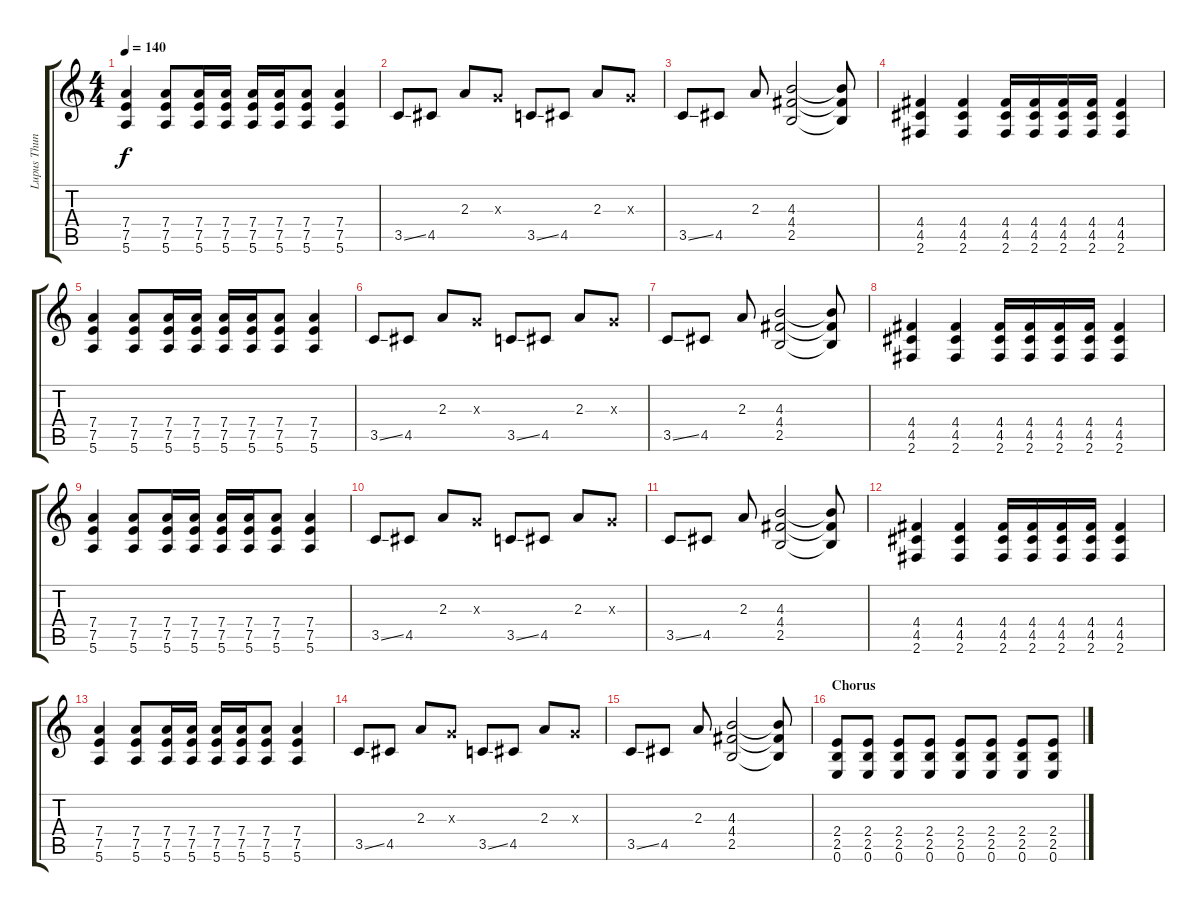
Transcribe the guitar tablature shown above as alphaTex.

\track ("Lupus Thunder" "Lupus Thun") {instrument overdrivenguitar}
\staff {score tabs}
\tuning (E4 B3 G3 D3 A2 E2) {hide}
\ts (4 4)
\tempo 140
\clef g2
\ks c
(7.4 7.5 5.6).4{dy f} (7.4 7.5 5.6).8 (7.4 7.5 5.6).16 (7.4 7.5 5.6).16 (7.4 7.5 5.6).16 (7.4 7.5 5.6).16 (7.4 7.5 5.6).8 (7.4 7.5 5.6).4 |
3.5{ss}.8 4.5.8 2.3.8 0.3{x}.8 3.5{ss}.8 4.5.8 2.3.8 0.3{x}.8 |
3.5{ss}.8 4.5.8 2.3.8 (4.3 4.4 2.5).2 (4.3{t} 4.4{t} 2.5{t}).8 |
(4.4 4.5 2.6).4 (4.4 4.5 2.6).4 (4.4 4.5 2.6).16 (4.4 4.5 2.6).16 (4.4 4.5 2.6).16 (4.4 4.5 2.6).16 (4.4 4.5 2.6).4 |
(7.4 7.5 5.6).4 (7.4 7.5 5.6).8 (7.4 7.5 5.6).16 (7.4 7.5 5.6).16 (7.4 7.5 5.6).16 (7.4 7.5 5.6).16 (7.4 7.5 5.6).8 (7.4 7.5 5.6).4 |
3.5{ss}.8 4.5.8 2.3.8 0.3{x}.8 3.5{ss}.8 4.5.8 2.3.8 0.3{x}.8 |
3.5{ss}.8 4.5.8 2.3.8 (4.3 4.4 2.5).2 (4.3{t} 4.4{t} 2.5{t}).8 |
(4.4 4.5 2.6).4 (4.4 4.5 2.6).4 (4.4 4.5 2.6).16 (4.4 4.5 2.6).16 (4.4 4.5 2.6).16 (4.4 4.5 2.6).16 (4.4 4.5 2.6).4 |
(7.4 7.5 5.6).4 (7.4 7.5 5.6).8 (7.4 7.5 5.6).16 (7.4 7.5 5.6).16 (7.4 7.5 5.6).16 (7.4 7.5 5.6).16 (7.4 7.5 5.6).8 (7.4 7.5 5.6).4 |
3.5{ss}.8 4.5.8 2.3.8 0.3{x}.8 3.5{ss}.8 4.5.8 2.3.8 0.3{x}.8 |
3.5{ss}.8 4.5.8 2.3.8 (4.3 4.4 2.5).2 (4.3{t} 4.4{t} 2.5{t}).8 |
(4.4 4.5 2.6).4 (4.4 4.5 2.6).4 (4.4 4.5 2.6).16 (4.4 4.5 2.6).16 (4.4 4.5 2.6).16 (4.4 4.5 2.6).16 (4.4 4.5 2.6).4 |
(7.4 7.5 5.6).4 (7.4 7.5 5.6).8 (7.4 7.5 5.6).16 (7.4 7.5 5.6).16 (7.4 7.5 5.6).16 (7.4 7.5 5.6).16 (7.4 7.5 5.6).8 (7.4 7.5 5.6).4 |
3.5{ss}.8 4.5.8 2.3.8 0.3{x}.8 3.5{ss}.8 4.5.8 2.3.8 0.3{x}.8 |
3.5{ss}.8 4.5.8 2.3.8 (4.3 4.4 2.5).2 (4.3{t} 4.4{t} 2.5{t}).8 |
\section ("" "Chorus")
(2.4 2.5 0.6).8 (2.4 2.5 0.6).8 (2.4 2.5 0.6).8 (2.4 2.5 0.6).8 (2.4 2.5 0.6).8 (2.4 2.5 0.6).8 (2.4 2.5 0.6).8 (2.4 2.5 0.6).8
